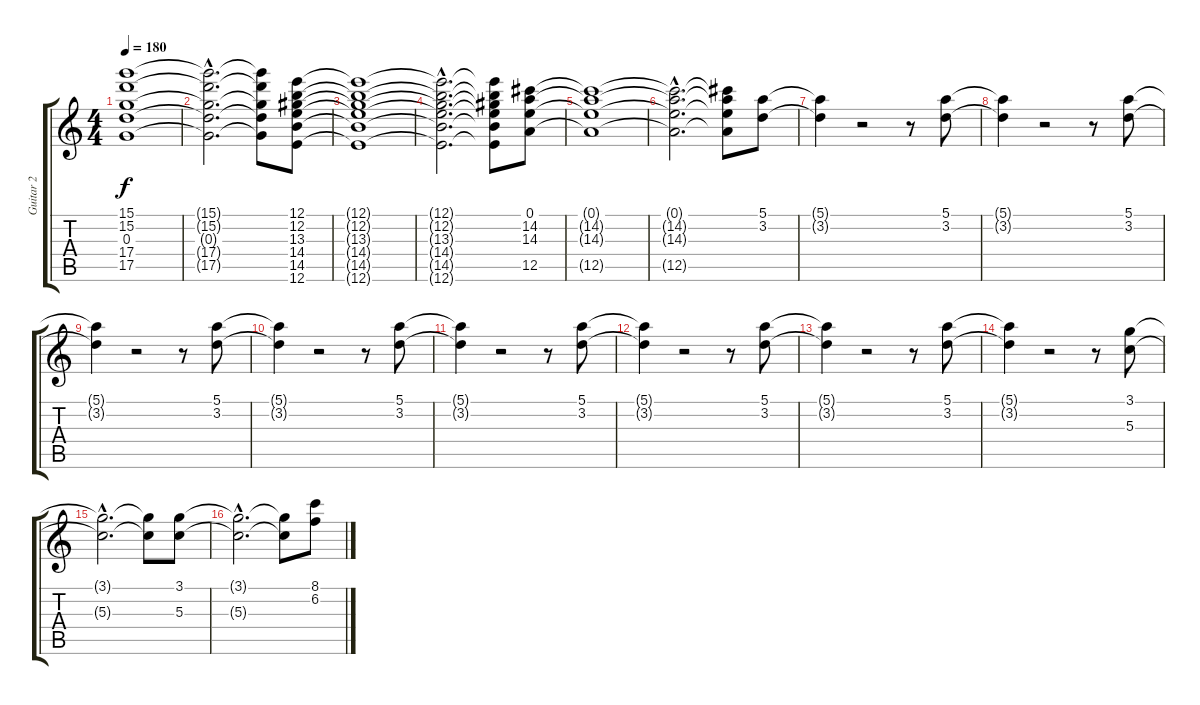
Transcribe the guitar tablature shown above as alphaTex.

\track ("Guitar 2" "Guitar 2") {instrument overdrivenguitar}
\staff {score tabs}
\tuning (E4 B3 G3 D3 A2 E2) {hide}
\ts (4 4)
\tempo 180
\clef g2
\ks c
(15.1{t} 15.2{t} 0.3{t} 17.4{t} 17.5{t}).1{dy f} |
(15.1{hac t} 15.2{hac t} 0.3{hac t} 17.4{hac t} 17.5{hac t}).2{d} (15.1{t} 15.2{t} 0.3{t} 17.4{t} 17.5{t}).8 (12.1 12.2 13.3 14.4 14.5 12.6).8 |
(12.1{t} 12.2{t} 13.3{t} 14.4{t} 14.5{t} 12.6{t}).1 |
(12.1{hac t} 12.2{hac t} 13.3{hac t} 14.4{hac t} 14.5{hac t} 12.6{hac t}).2{d} (12.1{t} 12.2{t} 13.3{t} 14.4{t} 14.5{t} 12.6{t}).8 (0.1 14.2 14.3 12.5).8 |
(0.1{t} 14.2{t} 14.3{t} 12.5{t}).1 |
(0.1{hac t} 14.2{hac t} 14.3{hac t} 12.5{hac t}).2{d} (0.1{t} 14.2{t} 14.3{t} 12.5{t}).8 (5.1 3.2).8 |
(5.1{t} 3.2{t}).4 r.2 r.8 (5.1 3.2).8 |
(5.1{t} 3.2{t}).4 r.2 r.8 (5.1 3.2).8 |
(5.1{t} 3.2{t}).4 r.2 r.8 (5.1 3.2).8 |
(5.1{t} 3.2{t}).4 r.2 r.8 (5.1 3.2).8 |
(5.1{t} 3.2{t}).4 r.2 r.8 (5.1 3.2).8 |
(5.1{t} 3.2{t}).4 r.2 r.8 (5.1 3.2).8 |
(5.1{t} 3.2{t}).4 r.2 r.8 (5.1 3.2).8 |
(5.1{t} 3.2{t}).4 r.2 r.8 (3.1 5.3).8 |
(3.1{hac t} 5.3{hac t}).2{d} (3.1{t} 5.3{t}).8 (3.1 5.3).8 |
(3.1{hac t} 5.3{hac t}).2{d} (3.1{t} 5.3{t}).8 (8.1 6.2).8
